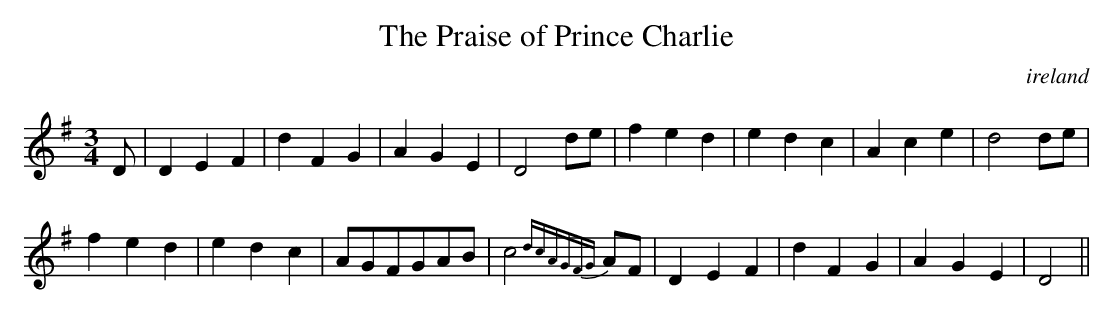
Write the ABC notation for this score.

X:1
T:The Praise of Prince Charlie
O:ireland
L:1/4
M:3/4
K:G
D/|\
DEF|dFG|AGE|D2 d/e/|fed|edc|Ace|d2 d/e/|
fed|edc|A/G/F/G/A/B/|c2 {dcAGFG}A/F/|DEF|dFG|AGE|D2||
